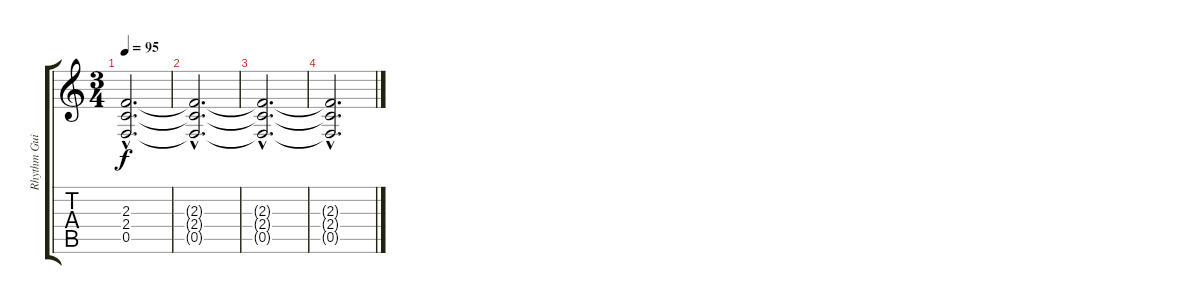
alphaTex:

\track ("Rhythm Guitar II" "Rhythm Gui") {instrument distortionguitar}
\staff {score tabs}
\tuning (C4 G3 Eb3 Bb2 F2 C2) {hide}
\ts (3 4)
\tempo 95
\clef g2
\ks c
(2.3{hac t} 2.4{hac t} 0.5{hac t}).2{d dy f} |
(2.3{hac t} 2.4{hac t} 0.5{hac t}).2{d} |
(2.3{hac t} 2.4{hac t} 0.5{hac t}).2{d} |
(2.3{hac t} 2.4{hac t} 0.5{hac t}).2{d}
